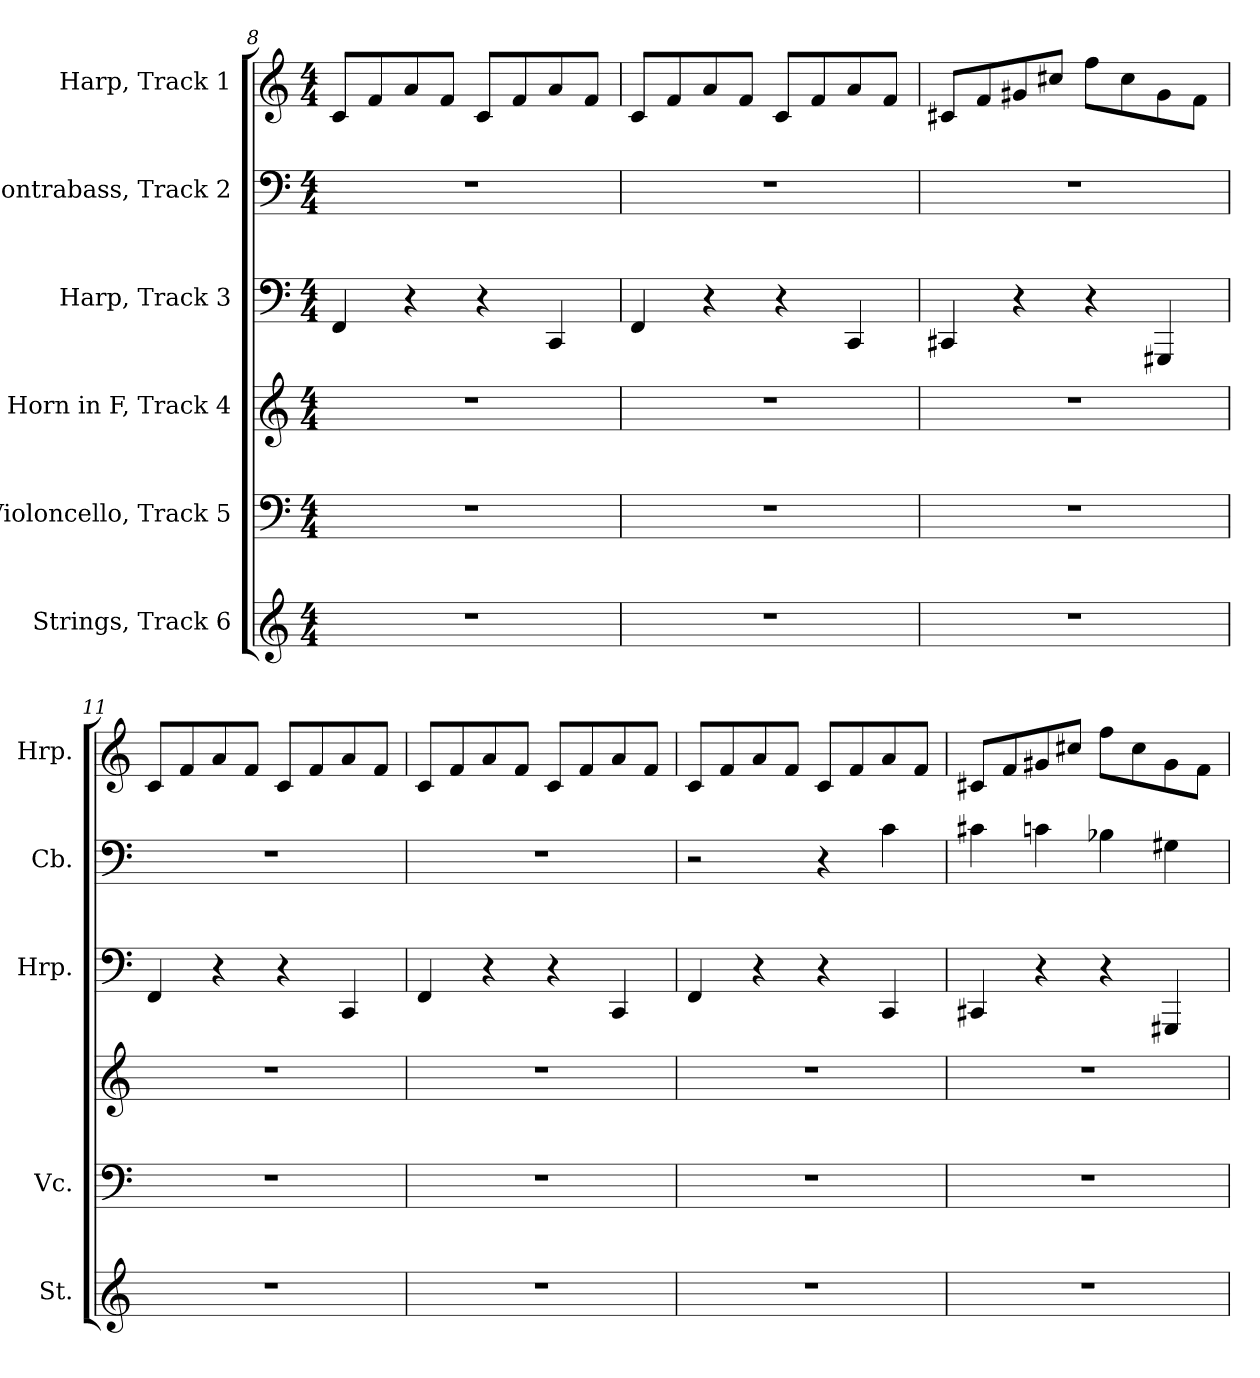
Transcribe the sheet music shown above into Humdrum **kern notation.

**kern	**kern	**kern	**kern	**kern	**kern
*part6	*part5	*part4	*part3	*part2	*part1
*staff6	*staff5	*staff4	*staff3	*staff2	*staff1
*I"Strings, Track 6	*I"Violoncello, Track 5	*I"Horn in F, Track 4	*I"Harp, Track 3	*I"Contrabass, Track 2	*I"Harp, Track 1
*I'St.	*I'Vc.	*	*I'Hrp.	*I'Cb.	*I'Hrp.
*clefG2	*clefF4	*clefG2	*clefF4	*clefF4	*clefG2
*	*	*ITrd4c7	*	*ITrd7c12	*
*k[]	*k[]	*k[b-]	*k[]	*k[]	*k[]
*M4/4	*M4/4	*M4/4	*M4/4	*M4/4	*M4/4
=8	=8	=8	=8	=8	=8
1r	1r	1r	4FF/	1r	8c/L
.	.	.	.	.	8f/
.	.	.	4r	.	8a/
.	.	.	.	.	8f/J
.	.	.	4r	.	8c/L
.	.	.	.	.	8f/
.	.	.	4CC/	.	8a/
.	.	.	.	.	8f/J
!!LO:PB:g=z
=9	=9	=9	=9	=9	=9
1r	1r	1r	4FF/	1r	8c/L
.	.	.	.	.	8f/
.	.	.	4r	.	8a/
.	.	.	.	.	8f/J
.	.	.	4r	.	8c/L
.	.	.	.	.	8f/
.	.	.	4CC/	.	8a/
.	.	.	.	.	8f/J
=10	=10	=10	=10	=10	=10
1r	1r	1r	4CC#X/	1r	8c#X/L
.	.	.	.	.	8f/
.	.	.	4r	.	8g#X/
.	.	.	.	.	8cc#X/J
.	.	.	4r	.	8ff\L
.	.	.	.	.	8cc#\
.	.	.	4GGG#X/	.	8g#\
.	.	.	.	.	8f\J
=11	=11	=11	=11	=11	=11
1r	1r	1r	4FF/	1r	8c/L
.	.	.	.	.	8f/
.	.	.	4r	.	8a/
.	.	.	.	.	8f/J
.	.	.	4r	.	8c/L
.	.	.	.	.	8f/
.	.	.	4CC/	.	8a/
.	.	.	.	.	8f/J
=12	=12	=12	=12	=12	=12
1r	1r	1r	4FF/	1r	8c/L
.	.	.	.	.	8f/
.	.	.	4r	.	8a/
.	.	.	.	.	8f/J
.	.	.	4r	.	8c/L
.	.	.	.	.	8f/
.	.	.	4CC/	.	8a/
.	.	.	.	.	8f/J
=13	=13	=13	=13	=13	=13
1r	1r	1r	4FF/	2r	8c/L
.	.	.	.	.	8f/
.	.	.	4r	.	8a/
.	.	.	.	.	8f/J
.	.	.	4r	4r	8c/L
.	.	.	.	.	8f/
.	.	.	4CC/	4C\	8a/
.	.	.	.	.	8f/J
!!LO:LB:g=z
=14	=14	=14	=14	=14	=14
1r	1r	1r	4CC#X/	4C#X\	8c#X/L
.	.	.	.	.	8f/
.	.	.	4r	4Cn\	8g#X/
.	.	.	.	.	8cc#X/J
.	.	.	4r	4BB-X\	8ff\L
.	.	.	.	.	8cc#\
.	.	.	4GGG#X/	4GG#X\	8g#\
.	.	.	.	.	8f\J
=	=	=	=	=	=
*-	*-	*-	*-	*-	*-
